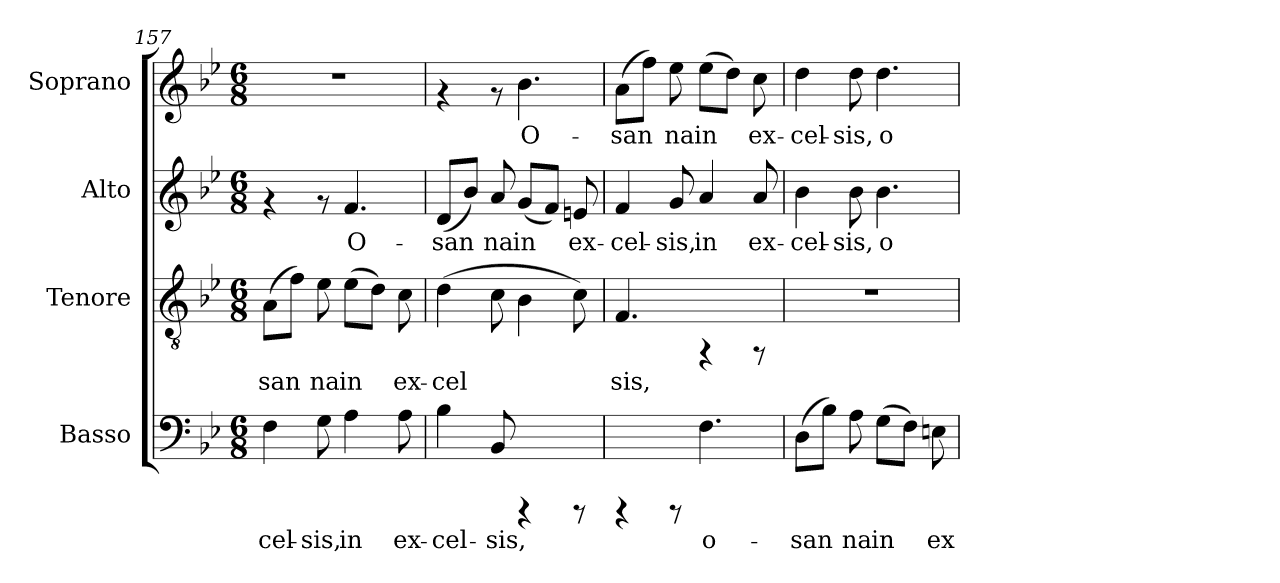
**kern	**text	**kern	**text	**kern	**text	**kern	**text
*part4	*part4	*part3	*part3	*part2	*part2	*part1	*part1
*staff4	*staff4	*staff3	*staff3	*staff2	*staff2	*staff1	*staff1
*I"Basso	*	*I"Tenore	*	*I"Alto	*	*I"Soprano	*
*I'B	*	*I'T	*	*I'A	*	*I'S	*
!!LO:LB:g=z
*clefF4	*	*clefGv2	*	*clefG2	*	*clefG2	*
*k[b-e-]	*	*k[b-e-]	*	*k[b-e-]	*	*k[b-e-]	*
*B-:	*	*B-:	*	*B-:	*	*B-:	*
*M6/8	*	*M6/8	*	*M6/8	*	*M6/8	*
=157	=157	=157	=157	=157	=157	=157	=157
!	!LO:LY:b:cj	!	!LO:LY:b:cj	!	!	!	!
4F\	-cel-	(>8A\L	-san-	4rf	.	2.r	.
!	!	!	!LO:LY:b:cj	!	!	!	!
.	.	8f\J)	--	.	.	.	.
!	!LO:LY:b:cj	!	!LO:LY:b:cj	!	!	!	!
8G\	-sis,	8e-\	-na	8rf	.	.	.
!	!LO:LY:b:cj	!	!LO:LY:b:cj	!	!LO:LY:b:cj	!	!
4A\	in	(>8e-\L	in	4.f/	O-	.	.
!	!	!	!LO:LY:b:cj	!	!	!	!
.	.	8d\J)	.	.	.	.	.
!	!LO:LY:b:cj	!	!LO:LY:b:cj	!	!	!	!
8A\	ex-	8c\	ex-	.	.	.	.
=158	=158	=158	=158	=158	=158	=158	=158
!	!LO:LY:b:cj	!	!LO:LY:b:cj	!	!LO:LY:b:cj	!	!
4B-\	-cel-	(>4d\	-cel-	(<8d/L	-san-	4rf	.
!	!	!	!	!	!LO:LY:b:cj	!	!
.	.	.	.	8b-/J)	--	.	.
!	!LO:LY:b:cj	!	!LO:LY:b:cj	!	!LO:LY:b:cj	!	!
8BB-/	-sis,	8c\	--	8a/	-na	8rf	.
!	!	!	!LO:LY:b:cj	!	!LO:LY:b:cj	!	!LO:LY:b:cj
4rCCC	.	4B-\	--	(<8g/L	in	4.b-\	O-
!	!	!	!	!	!LO:LY:b:cj	!	!
.	.	.	.	8f/J)	.	.	.
!	!	!	!LO:LY:b:cj	!	!LO:LY:b:cj	!	!
8rCCC	.	8c\)	--	8en/	ex-	.	.
=159	=159	=159	=159	=159	=159	=159	=159
!	!	!	!LO:LY:b:cj	!	!LO:LY:b:cj	!	!LO:LY:b:cj
4rCCC	.	4.F/	-sis,	4f/	-cel-	(>8a\L	-san-
!	!	!	!	!	!	!	!LO:LY:b:cj
.	.	.	.	.	.	8ff\J)	--
!	!	!	!	!	!LO:LY:b:cj	!	!LO:LY:b:cj
8rCCC	.	.	.	8g/	-sis,	8ee-\	-na
!	!LO:LY:b:cj	!	!	!	!LO:LY:b:cj	!	!LO:LY:b:cj
4.F\	o-	4rFF	.	4a/	in	(>8ee-\L	in
!	!	!	!	!	!	!	!LO:LY:b:cj
.	.	.	.	.	.	8dd\J)	.
!	!	!	!	!	!LO:LY:b:cj	!	!LO:LY:b:cj
.	.	8rFF	.	8a/	ex-	8cc\	ex-
=160	=160	=160	=160	=160	=160	=160	=160
!	!LO:LY:b:cj	!	!	!	!LO:LY:b:cj	!	!LO:LY:b:cj
(>8D\L	-san-	2.r	.	4b-\	-cel-	4dd\	-cel-
!	!LO:LY:b:cj	!	!	!	!	!	!
8B-\J)	--	.	.	.	.	.	.
!	!LO:LY:b:cj	!	!	!	!LO:LY:b:cj	!	!LO:LY:b:cj
8A\	-na	.	.	8b-\	-sis,	8dd\	-sis,
!	!LO:LY:b:cj	!	!	!	!LO:LY:b:cj	!	!LO:LY:b:cj
(>8G\L	in	.	.	4.b-\	o-	4.dd\	o-
!	!LO:LY:b:cj	!	!	!	!	!	!
8F\J)	.	.	.	.	.	.	.
!	!LO:LY:b:cj	!	!	!	!	!	!
8En\	ex-	.	.	.	.	.	.
=	=	=	=	=	=	=	=
*-	*-	*-	*-	*-	*-	*-	*-
